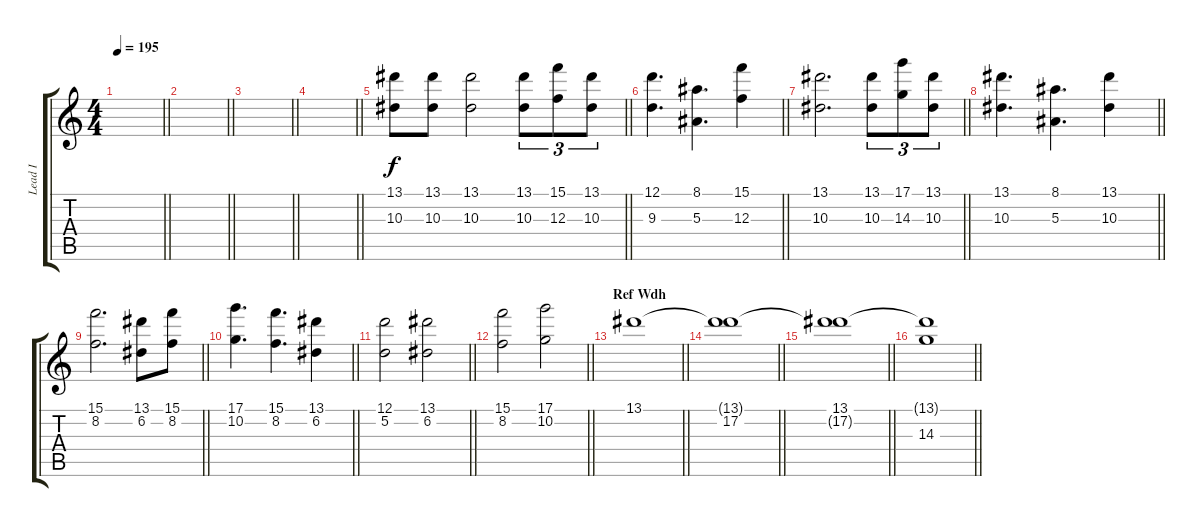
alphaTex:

\track ("Lead I" "Lead I") {instrument distortionguitar}
\staff {score tabs}
\tuning (D4 A3 F3 C3 G2 C2) {hide}
\ts (4 4)
\tempo 195
\clef g2
\barLineRight lightlight
\ks c
|
\barLineRight lightlight
|
\barLineRight lightlight
|
\barLineRight lightlight
|
\barLineRight lightlight
(13.1 10.3).8 (13.1 10.3).8 (13.1 10.3).2 (13.1 10.3).8{tu (3 2)} (15.1 12.3).8{tu (3 2)} (13.1 10.3).8{tu (3 2)} |
\barLineRight lightlight
(12.1 9.3).4{d} (8.1 5.3).4{d} (15.1 12.3).4 |
\barLineRight lightlight
(13.1 10.3).2{d} (13.1 10.3).8{tu (3 2)} (17.1 14.3).8{tu (3 2)} (13.1 10.3).8{tu (3 2)} |
\barLineRight lightlight
(13.1 10.3).4{d} (8.1 5.3).4{d} (13.1 10.3).4 |
\barLineRight lightlight
(15.1 8.2).2{d} (13.1 6.2).8 (15.1 8.2).8 |
\barLineRight lightlight
(17.1 10.2).4{d} (15.1 8.2).4{d} (13.1 6.2).4 |
\barLineRight lightlight
(12.1 5.2).2 (13.1 6.2).2 |
\barLineRight lightlight
(15.1 8.2).2 (17.1 10.2).2 |
\section ("" "Ref Wdh")
\barLineRight lightlight
13.1.1 |
\barLineRight lightlight
(13.1{t} 17.2).1 |
\barLineRight lightlight
(13.1 17.2{t}).1 |
\barLineRight lightlight
(13.1{t} 14.3).1
